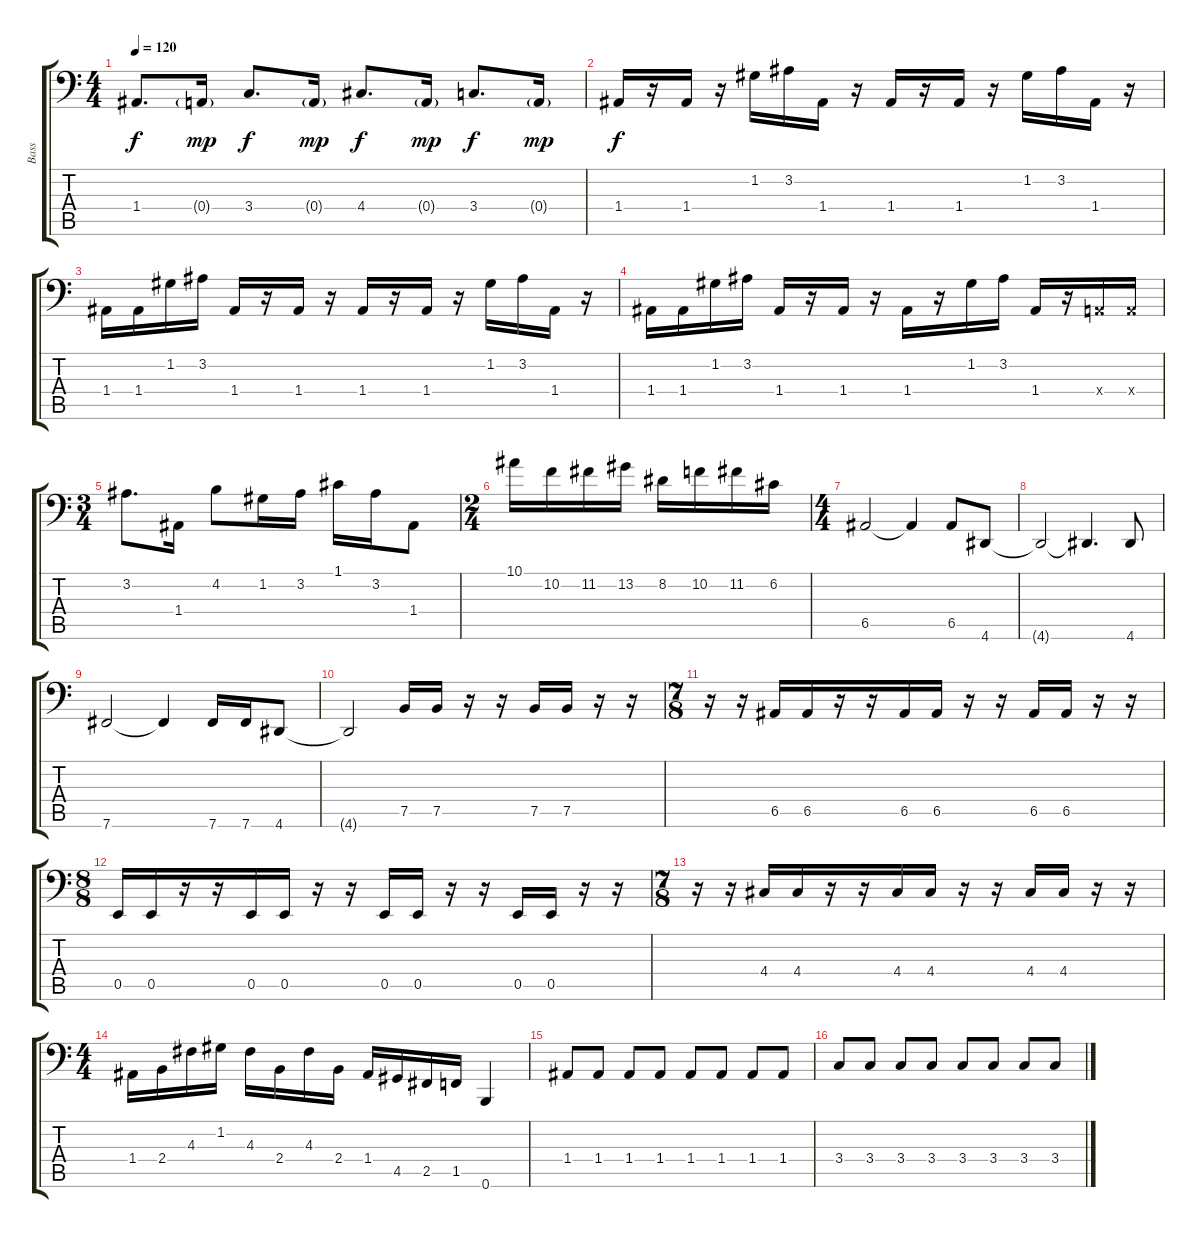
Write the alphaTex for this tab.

\track ("Bass" "Bass") {instrument electricbassfinger}
\staff {score tabs}
\tuning (C3 G2 D2 A1 E1 B0) {hide}
\ts (4 4)
\tempo 120
\clef f4
\ks c
1.4.8{d dy f} 0.4{g}.16{dy mp} 3.4.8{d dy f} 0.4{g}.16{dy mp} 4.4.8{d dy f} 0.4{g}.16{dy mp} 3.4.8{d dy f} 0.4{g}.16{dy mp} |
1.4.16{dy f} r.16 1.4.16 r.16 1.2.16 3.2.16 1.4.16 r.16 1.4.16 r.16 1.4.16 r.16 1.2.16 3.2.16 1.4.16 r.16 |
1.4.16 1.4.16 1.2.16 3.2.16 1.4.16 r.16 1.4.16 r.16 1.4.16 r.16 1.4.16 r.16 1.2.16 3.2.16 1.4.16 r.16 |
1.4.16 1.4.16 1.2.16 3.2.16 1.4.16 r.16 1.4.16 r.16 1.4.16 r.16 1.2.16 3.2.16 1.4.16 r.16 0.4{x}.16 0.4{x}.16 |
\ts (3 4)
3.2.8{d} 1.4.16 4.2.8 1.2.16 3.2.16 1.1.16 3.2.16 1.4.8 |
\ts (2 4)
10.1.16 10.2.16 11.2.16 13.2.16 8.2.16 10.2.16 11.2.16 6.2.16 |
\ts (4 4)
6.5.2 6.5{t}.4 6.5.8 4.6.8 |
4.6{t}.2 4.6{t}.4{d} 4.6.8 |
7.6.2 7.6{t}.4 7.6.16 7.6.16 4.6.8 |
4.6{t}.2 7.5.16 7.5.16 r.16 r.16 7.5.16 7.5.16 r.16 r.16 |
\ts (7 8)
r.16 r.16 6.5.16 6.5.16 r.16 r.16 6.5.16 6.5.16 r.16 r.16 6.5.16 6.5.16 r.16 r.16 |
\ts (8 8)
0.5.16 0.5.16 r.16 r.16 0.5.16 0.5.16 r.16 r.16 0.5.16 0.5.16 r.16 r.16 0.5.16 0.5.16 r.16 r.16 |
\ts (7 8)
r.16 r.16 4.4.16 4.4.16 r.16 r.16 4.4.16 4.4.16 r.16 r.16 4.4.16 4.4.16 r.16 r.16 |
\ts (4 4)
1.4.16 2.4.16 4.3.16 1.2.16 4.3.16 2.4.16 4.3.16 2.4.16 1.4.16 4.5.16 2.5.16 1.5.16 0.6.4 |
1.4.8 1.4.8 1.4.8 1.4.8 1.4.8 1.4.8 1.4.8 1.4.8 |
3.4.8 3.4.8 3.4.8 3.4.8 3.4.8 3.4.8 3.4.8 3.4.8
